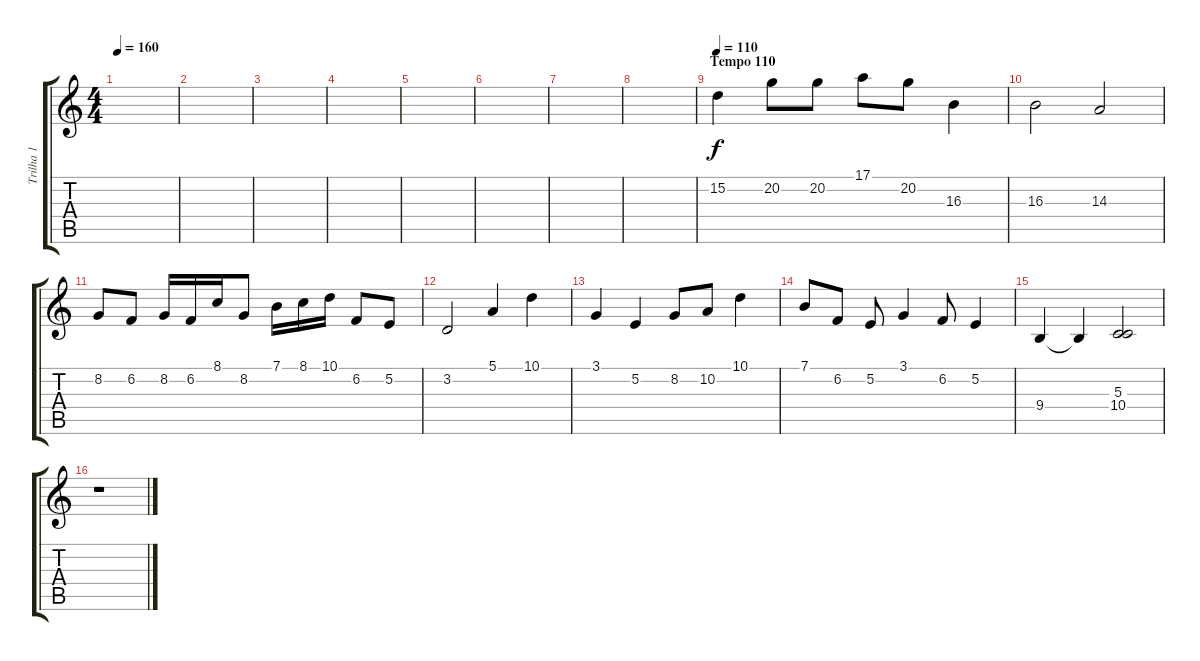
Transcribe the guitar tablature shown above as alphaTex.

\track ("Trilha 1" "Trilha 1") {instrument acousticgrandpiano}
\staff {score tabs}
\tuning (E4 B3 G3 D3 A2 E2) {hide}
\ts (4 4)
\tempo 160
\clef g2
\ks c
|
|
|
|
|
|
|
|
\section ("" "Tempo 110")
\tempo 110
15.2.4{volume 13} 20.2.8 20.2.8 17.1.8 20.2.8 16.3.4 |
16.3.2 14.3.2 |
8.2.8 6.2.8 8.2.16 6.2.16 8.1.16 8.2.8 7.1.16 8.1.16 10.1.16 6.2.8 5.2.8 |
3.2.2 5.1.4 10.1.4 |
3.1.4 5.2.4 8.2.8 10.2.8 10.1.4 |
7.1.8 6.2.8 5.2.8 3.1.4 6.2.8 5.2.4 |
9.4.4 9.4{t}.4 (5.3 10.4).2 |
r.1
